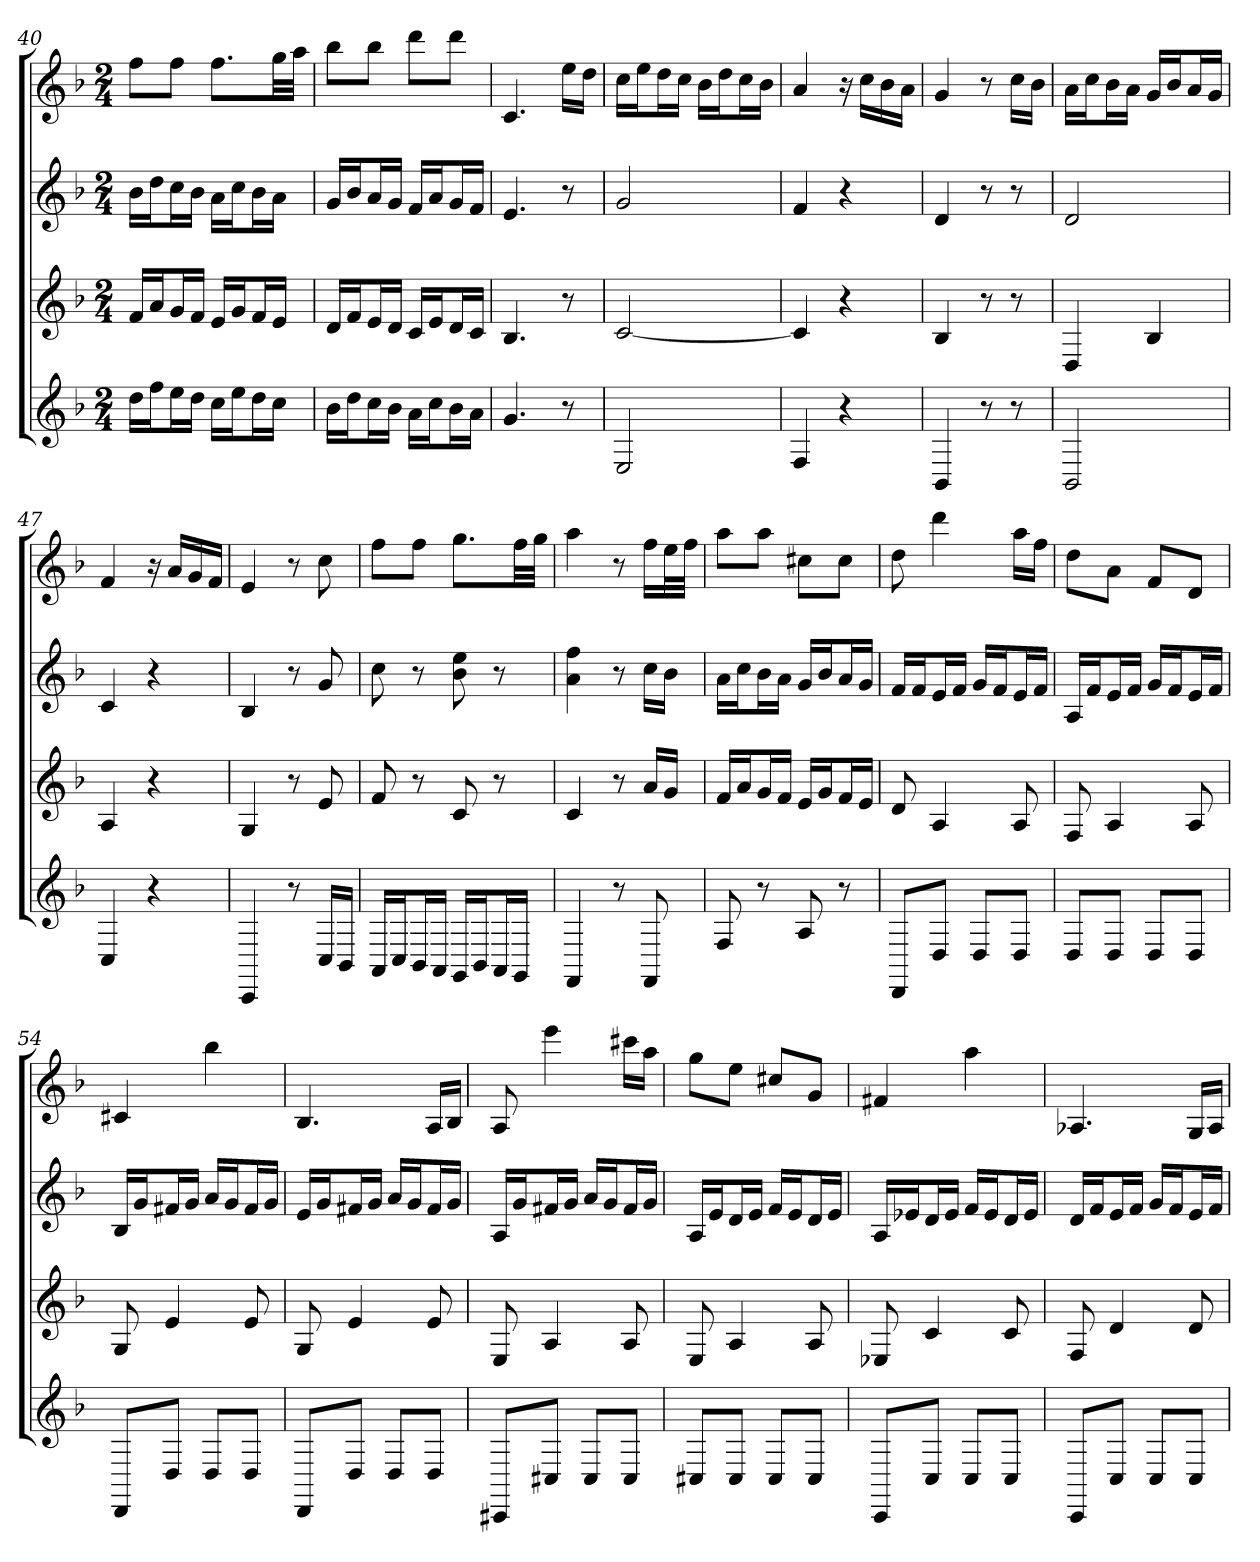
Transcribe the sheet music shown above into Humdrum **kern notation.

**kern	**kern	**kern	**kern
*part4	*part3	*part2	*part1
*staff4	*staff3	*staff2	*staff1
*k[b-]	*k[b-]	*k[b-]	*k[b-]
*F:	*F:	*F:	*F:
*M2/4	*M2/4	*M2/4	*M2/4
=40	=40	=40	=40
16ddLL	16fLL	16b-LL	8ffL
16ffJ	16aJ	16ddJ	.
16eeL	16gL	16ccL	8ffJ
16ddJJ	16fJJ	16b-JJ	.
16ccLL	16eLL	16aLL	8.ffL
16eeJ	16gJ	16ccJ	.
16ddL	16fL	16b-L	.
16ccJJ	16eJJ	16aJJ	32ggLL
.	.	.	32aaJJJ
=41	=41	=41	=41
16b-LL	16dLL	16gLL	8bb-L
16ddJ	16fJ	16b-J	.
16ccL	16eL	16aL	8bb-J
16b-JJ	16dJJ	16gJJ	.
16aLL	16cLL	16fLL	8dddL
16ccJ	16eJ	16aJ	.
16b-L	16dL	16gL	8dddJ
16aJJ	16cJJ	16fJJ	.
=42	=42	=42	=42
4.g	4.B-	4.e	4.c
8r	8r	8r	16eeLL
.	.	.	16ddJJ
=43	=43	=43	=43
2E	[2c	2g	16ccLL
.	.	.	16eeJ
.	.	.	16ddL
.	.	.	16ccJJ
.	.	.	16b-LL
.	.	.	16ddJ
.	.	.	16ccL
.	.	.	16b-JJ
=44	=44	=44	=44
4F	4c]	4f	4a
4r	4r	4r	16r
.	.	.	16ccLL
.	.	.	16b-
.	.	.	16aJJ
=45	=45	=45	=45
4BB-	4B-	4d	4g
8r	8r	8r	8r
8r	8r	8r	16ccLL
.	.	.	16b-JJ
=46	=46	=46	=46
2BB-	4D	2d	16aLL
.	.	.	16ccJ
.	.	.	16b-L
.	.	.	16aJJ
.	4B-	.	16gLL
.	.	.	16b-J
.	.	.	16aL
.	.	.	16gJJ
=47	=47	=47	=47
4C	4A	4c	4f
4r	4r	4r	16r
.	.	.	16aLL
.	.	.	16g
.	.	.	16fJJ
=48	=48	=48	=48
4CC	4G	4B-	4e
8r	8r	8r	8r
16CLL	8e	8g	8cc
16BB-JJ	.	.	.
=49	=49	=49	=49
16AALL	8f	8cc	8ffL
16CJ	.	.	.
16BB-L	8r	8r	8ffJ
16AAJJ	.	.	.
16GGLL	8c	8b- 8ee	8.ggL
16BB-J	.	.	.
16AAL	8r	8r	.
16GGJJ	.	.	32ffLL
.	.	.	32ggJJJ
=50	=50	=50	=50
4FF	4c	4a 4ff	4aa
8r	8r	8r	8r
8FF	16aLL	16ccLL	16ffLL
.	16gJJ	16b-JJ	32eeL
.	.	.	32ffJJJ
=51	=51	=51	=51
8F	16fLL	16aLL	8aaL
.	16aJ	16ccJ	.
8r	16gL	16b-L	8aaJ
.	16fJJ	16aJJ	.
8A	16eLL	16gLL	8cc#XL
.	16gJ	16b-J	.
8r	16fL	16aL	8cc#J
.	16eJJ	16gJJ	.
=52	=52	=52	=52
8DDL	8d	16fLL	8dd
.	.	16fJ	.
8DJ	4A	16eL	4ddd
.	.	16fJJ	.
8DL	.	16gLL	.
.	.	16fJ	.
8DJ	8A	16eL	16aaLL
.	.	16fJJ	16ffJJ
=53	=53	=53	=53
8DL	8F	16ALL	8ddL
.	.	16fJ	.
8DJ	4A	16eL	8aJ
.	.	16fJJ	.
8DL	.	16gLL	8fL
.	.	16fJ	.
8DJ	8A	16eL	8dJ
.	.	16fJJ	.
=54	=54	=54	=54
8DDL	8G	16B-LL	4c#X
.	.	16gJ	.
8DJ	4e	16f#XL	.
.	.	16gJJ	.
8DL	.	16aLL	4bb-
.	.	16gJ	.
8DJ	8e	16f#L	.
.	.	16gJJ	.
=55	=55	=55	=55
8DDL	8G	16eLL	4.B-
.	.	16gJ	.
8DJ	4e	16f#XL	.
.	.	16gJJ	.
8DL	.	16aLL	.
.	.	16gJ	.
8DJ	8e	16f#L	16ALL
.	.	16gJJ	16B-JJ
=56	=56	=56	=56
8CC#XL	8E	16ALL	8A
.	.	16gJ	.
8C#XJ	4A	16f#XL	4eee
.	.	16gJJ	.
8C#L	.	16aLL	.
.	.	16gJ	.
8C#J	8A	16f#L	16ccc#XLL
.	.	16gJJ	16aaJJ
=57	=57	=57	=57
8C#XL	8E	16ALL	8ggL
.	.	16eJ	.
8C#J	4A	16dL	8eeJ
.	.	16eJJ	.
8C#L	.	16fLL	8cc#XL
.	.	16eJ	.
8C#J	8A	16dL	8gJ
.	.	16eJJ	.
=58	=58	=58	=58
8CCL	8E-X	16ALL	4f#X
.	.	16e-XJ	.
8CJ	4c	16dL	.
.	.	16e-JJ	.
8CL	.	16fLL	4aa
.	.	16e-J	.
8CJ	8c	16dL	.
.	.	16e-JJ	.
=59	=59	=59	=59
8CCL	8F	16dLL	4.A-X
.	.	16fJ	.
8CJ	4d	16eL	.
.	.	16fJJ	.
8CL	.	16gLL	.
.	.	16fJ	.
8CJ	8d	16eL	16GLL
.	.	16fJJ	16A-JJ
=	=	=	=
*-	*-	*-	*-
